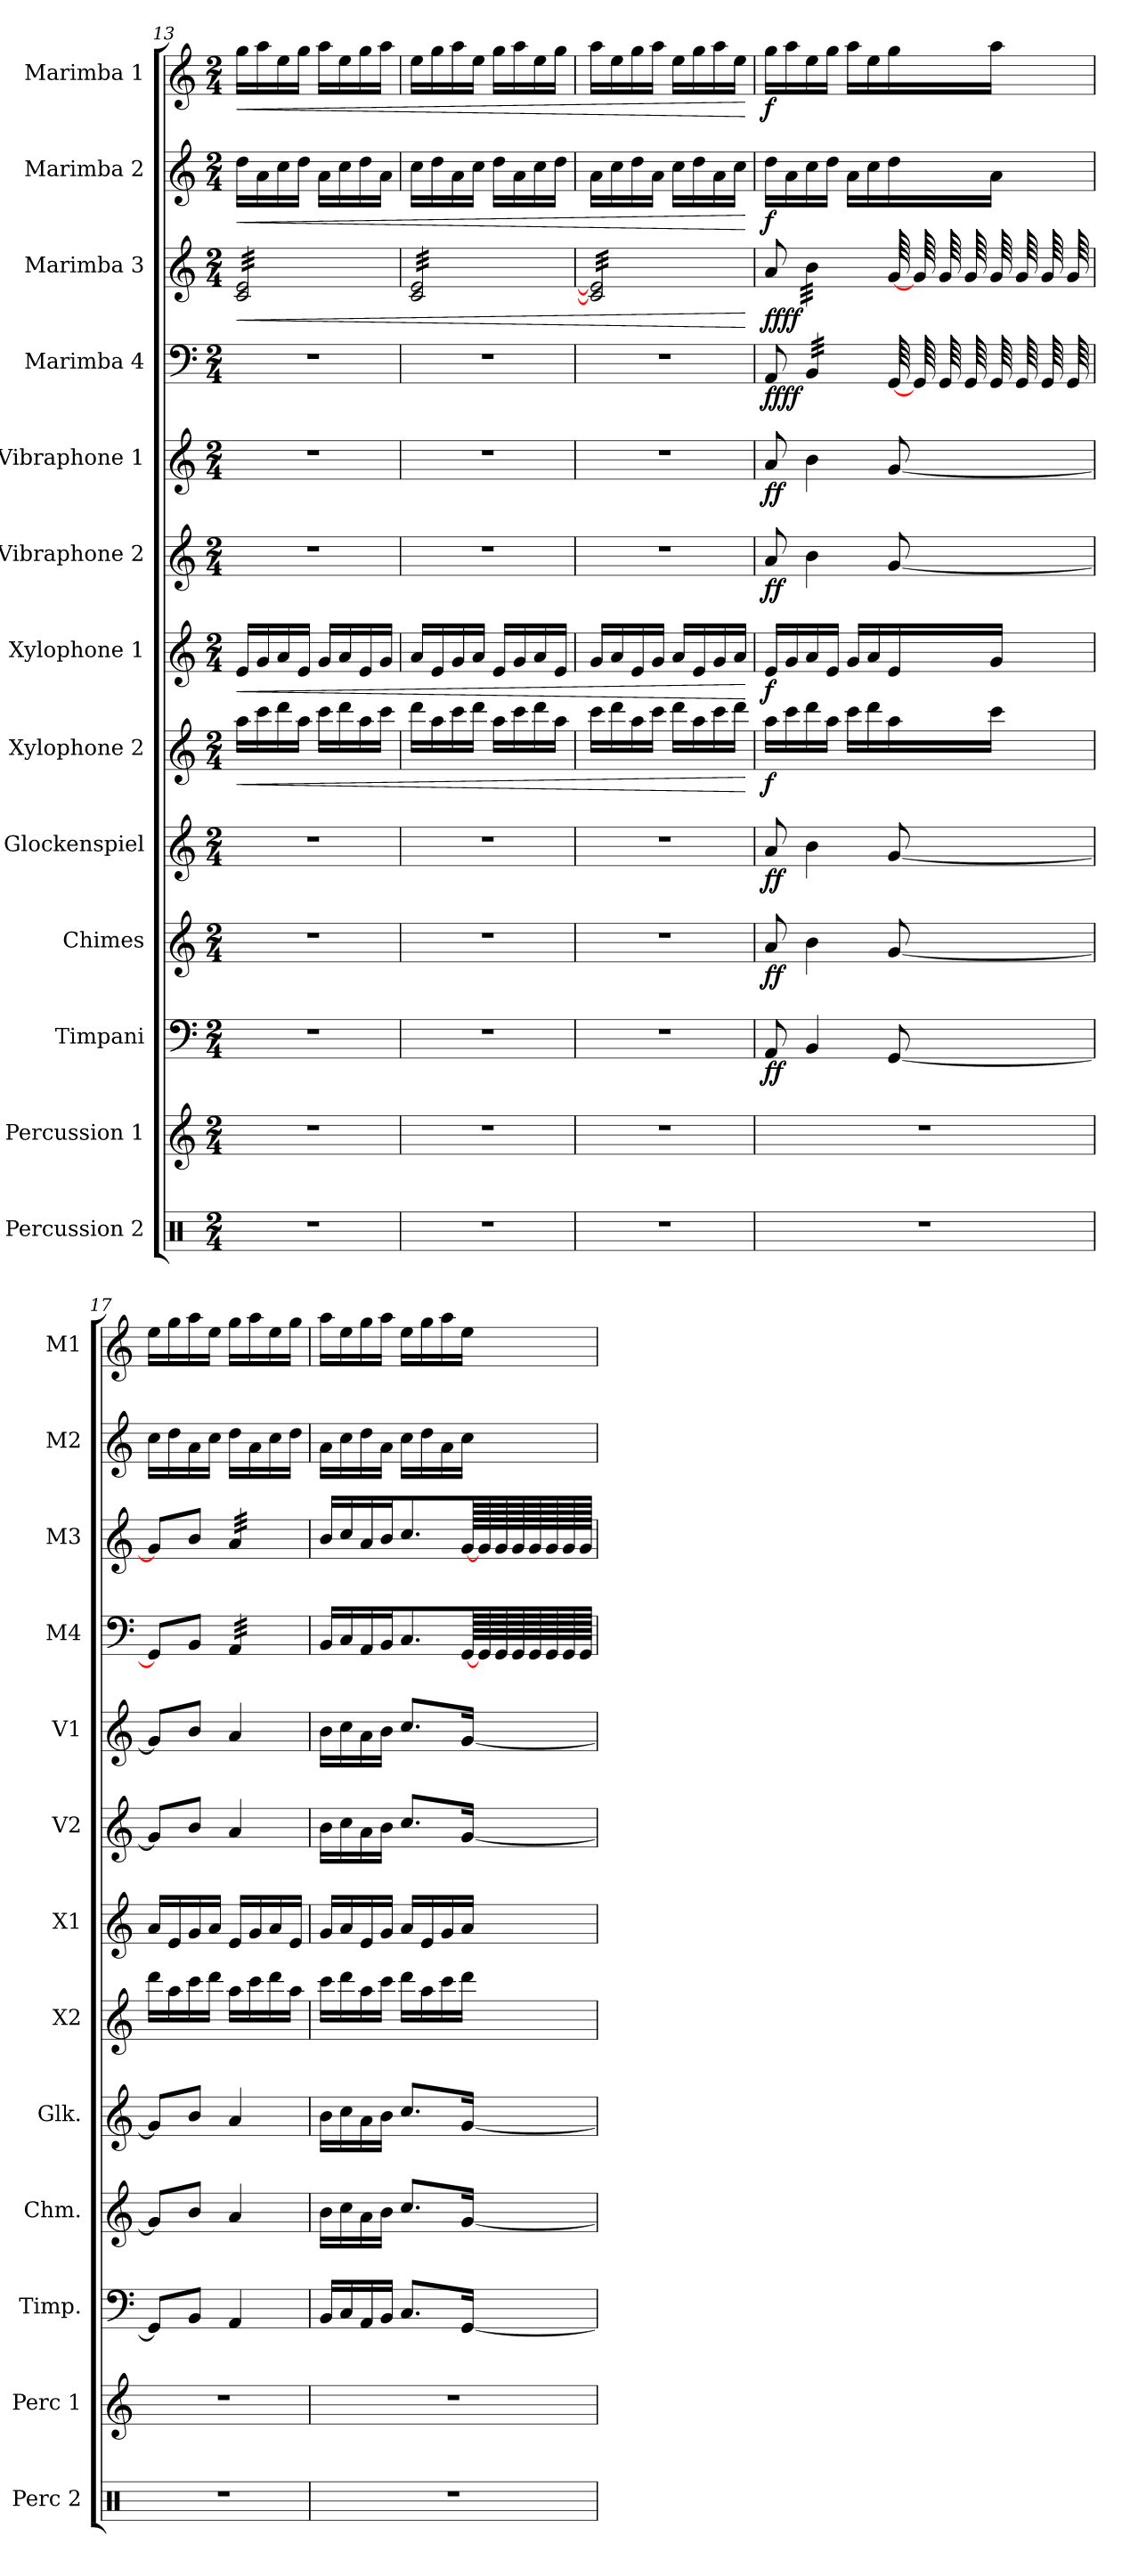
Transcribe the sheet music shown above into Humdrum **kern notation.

**kern	**kern	**kern	**dynam	**kern	**dynam	**kern	**dynam	**kern	**dynam	**kern	**dynam	**kern	**dynam	**kern	**dynam	**kern	**dynam	**kern	**dynam	**kern	**dynam	**kern	**dynam
*part13	*part12	*part11	*part11	*part10	*part10	*part9	*part9	*part8	*part8	*part7	*part7	*part6	*part6	*part5	*part5	*part4	*part4	*part3	*part3	*part2	*part2	*part1	*part1
*staff13	*staff12	*staff11	*staff11	*staff10	*staff10	*staff9	*staff9	*staff8	*staff8	*staff7	*staff7	*staff6	*staff6	*staff5	*staff5	*staff4	*staff4	*staff3	*staff3	*staff2	*staff2	*staff1	*staff1
*I"Percussion 2	*I"Percussion 1	*I"Timpani	*	*I"Chimes	*	*I"Glockenspiel	*	*I"Xylophone 2	*	*I"Xylophone 1	*	*I"Vibraphone 2	*	*I"Vibraphone 1	*	*I"Marimba 4	*	*I"Marimba 3	*	*I"Marimba 2	*	*I"Marimba 1	*
*I'Perc 2	*I'Perc 1	*I'Timp.	*	*I'Chm.	*	*I'Glk.	*	*I'X2	*	*I'X1	*	*I'V2	*	*I'V1	*	*I'M4	*	*I'M3	*	*I'M2	*	*I'M1	*
*clefX	*clefG2	*clefF4	*	*clefG2	*	*clefG2	*	*clefG2	*	*clefG2	*	*clefG2	*	*clefG2	*	*clefF4	*	*clefG2	*	*clefG2	*	*clefG2	*
*	*	*	*	*	*	*ITrd-14c-24	*	*ITrd-7c-12	*	*ITrd-7c-12	*	*	*	*	*	*	*	*	*	*	*	*	*
*k[]	*k[]	*k[]	*	*k[]	*	*k[]	*	*k[]	*	*k[]	*	*k[]	*	*k[]	*	*k[]	*	*k[]	*	*k[]	*	*k[]	*
*M2/4	*M2/4	*M2/4	*	*M2/4	*	*M2/4	*	*M2/4	*	*M2/4	*	*M2/4	*	*M2/4	*	*M2/4	*	*M2/4	*	*M2/4	*	*M2/4	*
=13	=13	=13	=13	=13	=13	=13	=13	=13	=13	=13	=13	=13	=13	=13	=13	=13	=13	=13	=13	=13	=13	=13	=13
!	!	!	!	!	!	!	!	!	!LO:HP:b	!	!LO:HP:b	!	!	!	!	!	!	!	!LO:HP:b	!	!LO:HP:b	!	!LO:HP:b
*	*	*	*	*	*	*	*	*	*	*	*	*	*	*	*	*	*	*tremolo	*	*	*	*	*
2r	2r	2r	.	2r	.	2r	.	16aaa\LL	<	16ee/LL	<	2r	.	2r	.	2r	.	32c/ 32e/LLL	<	16dd\LL	<	16gg\LL	<
.	.	.	.	.	.	.	.	.	.	.	.	.	.	.	.	.	.	32c/ 32e/	.	.	.	.	.
.	.	.	.	.	.	.	.	16cccc\	.	16gg/	.	.	.	.	.	.	.	32c/ 32e/	.	16a\	.	16aa\	.
.	.	.	.	.	.	.	.	.	.	.	.	.	.	.	.	.	.	32c/ 32e/	.	.	.	.	.
.	.	.	.	.	.	.	.	16dddd\	.	16aa/	.	.	.	.	.	.	.	32c/ 32e/	.	16cc\	.	16ee\	.
.	.	.	.	.	.	.	.	.	.	.	.	.	.	.	.	.	.	32c/ 32e/	.	.	.	.	.
.	.	.	.	.	.	.	.	16aaa\JJ	.	16ee/JJ	.	.	.	.	.	.	.	32c/ 32e/	.	16dd\JJ	.	16gg\JJ	.
.	.	.	.	.	.	.	.	.	.	.	.	.	.	.	.	.	.	32c/ 32e/	.	.	.	.	.
.	.	.	.	.	.	.	.	16cccc\LL	.	16gg/LL	.	.	.	.	.	.	.	32c/ 32e/	.	16a\LL	.	16aa\LL	.
.	.	.	.	.	.	.	.	.	.	.	.	.	.	.	.	.	.	32c/ 32e/	.	.	.	.	.
.	.	.	.	.	.	.	.	16dddd\	.	16aa/	.	.	.	.	.	.	.	32c/ 32e/	.	16cc\	.	16ee\	.
.	.	.	.	.	.	.	.	.	.	.	.	.	.	.	.	.	.	32c/ 32e/	.	.	.	.	.
.	.	.	.	.	.	.	.	16aaa\	.	16ee/	.	.	.	.	.	.	.	32c/ 32e/	.	16dd\	.	16gg\	.
.	.	.	.	.	.	.	.	.	.	.	.	.	.	.	.	.	.	32c/ 32e/	.	.	.	.	.
.	.	.	.	.	.	.	.	16cccc\JJ	.	16gg/JJ	.	.	.	.	.	.	.	32c/ 32e/	.	16a\JJ	.	16aa\JJ	.
.	.	.	.	.	.	.	.	.	.	.	.	.	.	.	.	.	.	32c/ 32e/JJJ	.	.	.	.	.
=14	=14	=14	=14	=14	=14	=14	=14	=14	=14	=14	=14	=14	=14	=14	=14	=14	=14	=14	=14	=14	=14	=14	=14
2r	2r	2r	.	2r	.	2r	.	16dddd\LL	.	16aa/LL	.	2r	.	2r	.	2r	.	32c/ 32e/LLL	.	16cc\LL	.	16ee\LL	.
.	.	.	.	.	.	.	.	.	.	.	.	.	.	.	.	.	.	32c/ 32e/	.	.	.	.	.
.	.	.	.	.	.	.	.	16aaa\	.	16ee/	.	.	.	.	.	.	.	32c/ 32e/	.	16dd\	.	16gg\	.
.	.	.	.	.	.	.	.	.	.	.	.	.	.	.	.	.	.	32c/ 32e/	.	.	.	.	.
.	.	.	.	.	.	.	.	16cccc\	.	16gg/	.	.	.	.	.	.	.	32c/ 32e/	.	16a\	.	16aa\	.
.	.	.	.	.	.	.	.	.	.	.	.	.	.	.	.	.	.	32c/ 32e/	.	.	.	.	.
.	.	.	.	.	.	.	.	16dddd\JJ	.	16aa/JJ	.	.	.	.	.	.	.	32c/ 32e/	.	16cc\JJ	.	16ee\JJ	.
.	.	.	.	.	.	.	.	.	.	.	.	.	.	.	.	.	.	32c/ 32e/	.	.	.	.	.
.	.	.	.	.	.	.	.	16aaa\LL	.	16ee/LL	.	.	.	.	.	.	.	32c/ 32e/	.	16dd\LL	.	16gg\LL	.
.	.	.	.	.	.	.	.	.	.	.	.	.	.	.	.	.	.	32c/ 32e/	.	.	.	.	.
.	.	.	.	.	.	.	.	16cccc\	.	16gg/	.	.	.	.	.	.	.	32c/ 32e/	.	16a\	.	16aa\	.
.	.	.	.	.	.	.	.	.	.	.	.	.	.	.	.	.	.	32c/ 32e/	.	.	.	.	.
.	.	.	.	.	.	.	.	16dddd\	.	16aa/	.	.	.	.	.	.	.	32c/ 32e/	.	16cc\	.	16ee\	.
.	.	.	.	.	.	.	.	.	.	.	.	.	.	.	.	.	.	32c/ 32e/	.	.	.	.	.
.	.	.	.	.	.	.	.	16aaa\JJ	.	16ee/JJ	.	.	.	.	.	.	.	32c/ 32e/	.	16dd\JJ	.	16gg\JJ	.
.	.	.	.	.	.	.	.	.	.	.	.	.	.	.	.	.	.	32c/ 32e/JJJ	.	.	.	.	.
!!LO:PB:g=z
=15	=15	=15	=15	=15	=15	=15	=15	=15	=15	=15	=15	=15	=15	=15	=15	=15	=15	=15	=15	=15	=15	=15	=15
2r	2r	2r	.	2r	.	2r	.	16cccc\LL	.	16gg/LL	.	2r	.	2r	.	2r	.	32c/] 32e/]LLL	.	16a\LL	.	16aa\LL	.
.	.	.	.	.	.	.	.	.	.	.	.	.	.	.	.	.	.	32c/ 32e/	.	.	.	.	.
.	.	.	.	.	.	.	.	16dddd\	.	16aa/	.	.	.	.	.	.	.	32c/ 32e/	.	16cc\	.	16ee\	.
.	.	.	.	.	.	.	.	.	.	.	.	.	.	.	.	.	.	32c/ 32e/	.	.	.	.	.
.	.	.	.	.	.	.	.	16aaa\	.	16ee/	.	.	.	.	.	.	.	32c/ 32e/	.	16dd\	.	16gg\	.
.	.	.	.	.	.	.	.	.	.	.	.	.	.	.	.	.	.	32c/ 32e/	.	.	.	.	.
.	.	.	.	.	.	.	.	16cccc\JJ	.	16gg/JJ	.	.	.	.	.	.	.	32c/ 32e/	.	16a\JJ	.	16aa\JJ	.
.	.	.	.	.	.	.	.	.	.	.	.	.	.	.	.	.	.	32c/ 32e/	.	.	.	.	.
.	.	.	.	.	.	.	.	16dddd\LL	.	16aa/LL	.	.	.	.	.	.	.	32c/ 32e/	.	16cc\LL	.	16ee\LL	.
.	.	.	.	.	.	.	.	.	.	.	.	.	.	.	.	.	.	32c/ 32e/	.	.	.	.	.
.	.	.	.	.	.	.	.	16aaa\	.	16ee/	.	.	.	.	.	.	.	32c/ 32e/	.	16dd\	.	16gg\	.
.	.	.	.	.	.	.	.	.	.	.	.	.	.	.	.	.	.	32c/ 32e/	.	.	.	.	.
.	.	.	.	.	.	.	.	16cccc\	.	16gg/	.	.	.	.	.	.	.	32c/ 32e/	.	16a\	.	16aa\	.
.	.	.	.	.	.	.	.	.	.	.	.	.	.	.	.	.	.	32c/ 32e/	.	.	.	.	.
.	.	.	.	.	.	.	.	16dddd\JJ	.	16aa/JJ	.	.	.	.	.	.	.	32c/ 32e/	.	16cc\JJ	.	16ee\JJ	.
.	.	.	.	.	.	.	.	.	.	.	.	.	.	.	.	.	.	32c/ 32e/JJJ	.	.	.	.	.
*	*	*	*	*	*	*	*	*	*	*	*	*	*	*	*	*	*	*Xtremolo	*	*	*	*	*
.	.	.	.	.	.	.	.	.	[	.	[	.	.	.	.	.	.	.	[	.	[	.	[
=16	=16	=16	=16	=16	=16	=16	=16	=16	=16	=16	=16	=16	=16	=16	=16	=16	=16	=16	=16	=16	=16	=16	=16
!	!	!	!LO:DY:b	!	!LO:DY:b	!	!LO:DY:b	!	!LO:DY:b	!	!LO:DY:b	!	!LO:DY:b	!	!LO:DY:b	!	!LO:DY:b	!	!	!	!	!	!
!	!	!	!	!	!	!	!	!	!	!	!	!	!	!	!	!	!LO:DY:n=1:b	!	!LO:DY:b	!	!	!	!
!	!	!	!	!	!	!	!	!	!	!	!	!	!	!	!	!	!	!	!LO:DY:n=1:b	!	!LO:DY:b	!	!LO:DY:b
2r	2r	8AA/	ff	8a/	ff	8aaa/	ff	16aaa\LL	f	16ee/LL	f	8a/	ff	8a/	ff	8AA/	ff ff	8a/	ff ff	16dd\LL	f	16gg\LL	f
.	.	.	.	.	.	.	.	16cccc\	.	16gg/	.	.	.	.	.	.	.	.	.	16a\	.	16aa\	.
*	*	*	*	*	*	*	*	*	*	*	*	*	*	*	*	*tremolo	*	*	*	*	*	*	*
*	*	*	*	*	*	*	*	*	*	*	*	*	*	*	*	*	*	*tremolo	*	*	*	*	*
.	.	4BB/	.	4b\	.	4bbb\	.	16dddd\	.	16aa/	.	4b\	.	4b\	.	32BB/LLL	.	32b\LLL	.	16cc\	.	16ee\	.
.	.	.	.	.	.	.	.	.	.	.	.	.	.	.	.	32BB/	.	32b\	.	.	.	.	.
.	.	.	.	.	.	.	.	16aaa\JJ	.	16ee/JJ	.	.	.	.	.	32BB/	.	32b\	.	16dd\JJ	.	16gg\JJ	.
.	.	.	.	.	.	.	.	.	.	.	.	.	.	.	.	32BB/	.	32b\	.	.	.	.	.
.	.	.	.	.	.	.	.	16cccc\LL	.	16gg/LL	.	.	.	.	.	32BB/	.	32b\	.	16a\LL	.	16aa\LL	.
.	.	.	.	.	.	.	.	.	.	.	.	.	.	.	.	32BB/	.	32b\	.	.	.	.	.
.	.	.	.	.	.	.	.	16dddd\	.	16aa/	.	.	.	.	.	32BB/	.	32b\	.	16cc\	.	16ee\	.
.	.	.	.	.	.	.	.	.	.	.	.	.	.	.	.	32BB/JJJ	.	32b\JJJ	.	.	.	.	.
.	.	[8GG/	.	[8g/	.	[8ggg/	.	16aaa\	.	16ee/	.	[8g/	.	[8g/	.	[64GG/	.	[64g/	.	16dd\	.	16gg\	.
.	.	.	.	.	.	.	.	.	.	.	.	.	.	.	.	64GG/	.	64g/	.	.	.	.	.
.	.	.	.	.	.	.	.	.	.	.	.	.	.	.	.	64GG/	.	64g/	.	.	.	.	.
.	.	.	.	.	.	.	.	.	.	.	.	.	.	.	.	64GG/	.	64g/	.	.	.	.	.
.	.	.	.	.	.	.	.	16cccc\JJ	.	16gg/JJ	.	.	.	.	.	64GG/	.	64g/	.	16a\JJ	.	16aa\JJ	.
.	.	.	.	.	.	.	.	.	.	.	.	.	.	.	.	64GG/	.	64g/	.	.	.	.	.
.	.	.	.	.	.	.	.	.	.	.	.	.	.	.	.	64GG/	.	64g/	.	.	.	.	.
.	.	.	.	.	.	.	.	.	.	.	.	.	.	.	.	64GG/	.	64g/	.	.	.	.	.
*	*	*	*	*	*	*	*	*	*	*	*	*	*	*	*	*	*	*Xtremolo	*	*	*	*	*
*	*	*	*	*	*	*	*	*	*	*	*	*	*	*	*	*Xtremolo	*	*	*	*	*	*	*
=17	=17	=17	=17	=17	=17	=17	=17	=17	=17	=17	=17	=17	=17	=17	=17	=17	=17	=17	=17	=17	=17	=17	=17
2r	2r	8GG/L]	.	8g/L]	.	8ggg/L]	.	16dddd\LL	.	16aa/LL	.	8g/L]	.	8g/L]	.	8GG/L]	.	8g/L]	.	16cc\LL	.	16ee\LL	.
.	.	.	.	.	.	.	.	16aaa\	.	16ee/	.	.	.	.	.	.	.	.	.	16dd\	.	16gg\	.
.	.	8BB/J	.	8b/J	.	8bbb/J	.	16cccc\	.	16gg/	.	8b/J	.	8b/J	.	8BB/J	.	8b/J	.	16a\	.	16aa\	.
.	.	.	.	.	.	.	.	16dddd\JJ	.	16aa/JJ	.	.	.	.	.	.	.	.	.	16cc\JJ	.	16ee\JJ	.
*	*	*	*	*	*	*	*	*	*	*	*	*	*	*	*	*tremolo	*	*	*	*	*	*	*
*	*	*	*	*	*	*	*	*	*	*	*	*	*	*	*	*	*	*tremolo	*	*	*	*	*
.	.	4AA/	.	4a/	.	4aaa/	.	16aaa\LL	.	16ee/LL	.	4a/	.	4a/	.	32AA/LLL	.	32a/LLL	.	16dd\LL	.	16gg\LL	.
.	.	.	.	.	.	.	.	.	.	.	.	.	.	.	.	32AA/	.	32a/	.	.	.	.	.
.	.	.	.	.	.	.	.	16cccc\	.	16gg/	.	.	.	.	.	32AA/	.	32a/	.	16a\	.	16aa\	.
.	.	.	.	.	.	.	.	.	.	.	.	.	.	.	.	32AA/	.	32a/	.	.	.	.	.
.	.	.	.	.	.	.	.	16dddd\	.	16aa/	.	.	.	.	.	32AA/	.	32a/	.	16cc\	.	16ee\	.
.	.	.	.	.	.	.	.	.	.	.	.	.	.	.	.	32AA/	.	32a/	.	.	.	.	.
.	.	.	.	.	.	.	.	16aaa\JJ	.	16ee/JJ	.	.	.	.	.	32AA/	.	32a/	.	16dd\JJ	.	16gg\JJ	.
.	.	.	.	.	.	.	.	.	.	.	.	.	.	.	.	32AA/JJJ	.	32a/JJJ	.	.	.	.	.
*	*	*	*	*	*	*	*	*	*	*	*	*	*	*	*	*	*	*Xtremolo	*	*	*	*	*
*	*	*	*	*	*	*	*	*	*	*	*	*	*	*	*	*Xtremolo	*	*	*	*	*	*	*
=18	=18	=18	=18	=18	=18	=18	=18	=18	=18	=18	=18	=18	=18	=18	=18	=18	=18	=18	=18	=18	=18	=18	=18
2r	2r	16BB/LL	.	16b\LL	.	16bbb\LL	.	16cccc\LL	.	16gg/LL	.	16b\LL	.	16b\LL	.	16BB/LL	.	16b\LL	.	16a\LL	.	16aa\LL	.
.	.	16C/	.	16cc\	.	16cccc\	.	16dddd\	.	16aa/	.	16cc\	.	16cc\	.	16C/	.	16cc\	.	16cc\	.	16ee\	.
.	.	16AA/	.	16a\	.	16aaa\	.	16aaa\	.	16ee/	.	16a\	.	16a\	.	16AA/	.	16a\	.	16dd\	.	16gg\	.
.	.	16BB/JJ	.	16b\JJ	.	16bbb\JJ	.	16cccc\JJ	.	16gg/JJ	.	16b\JJ	.	16b\JJ	.	16BB/JJ	.	16b\JJ	.	16a\JJ	.	16aa\JJ	.
.	.	8.C/L	.	8.cc/L	.	8.cccc/L	.	16dddd\LL	.	16aa/LL	.	8.cc/L	.	8.cc/L	.	8.C/L	.	8.cc/L	.	16cc\LL	.	16ee\LL	.
.	.	.	.	.	.	.	.	16aaa\	.	16ee/	.	.	.	.	.	.	.	.	.	16dd\	.	16gg\	.
.	.	.	.	.	.	.	.	16cccc\	.	16gg/	.	.	.	.	.	.	.	.	.	16a\	.	16aa\	.
*	*	*	*	*	*	*	*	*	*	*	*	*	*	*	*	*tremolo	*	*	*	*	*	*	*
*	*	*	*	*	*	*	*	*	*	*	*	*	*	*	*	*	*	*tremolo	*	*	*	*	*
.	.	[16GG/Jk	.	[16g/Jk	.	[16ggg/Jk	.	16dddd\JJ	.	16aa/JJ	.	[16g/Jk	.	[16g/Jk	.	[128GG/	.	[128g/	.	16cc\JJ	.	16ee\JJ	.
.	.	.	.	.	.	.	.	.	.	.	.	.	.	.	.	128GG/	.	128g/	.	.	.	.	.
.	.	.	.	.	.	.	.	.	.	.	.	.	.	.	.	128GG/	.	128g/	.	.	.	.	.
.	.	.	.	.	.	.	.	.	.	.	.	.	.	.	.	128GG/	.	128g/	.	.	.	.	.
.	.	.	.	.	.	.	.	.	.	.	.	.	.	.	.	128GG/	.	128g/	.	.	.	.	.
.	.	.	.	.	.	.	.	.	.	.	.	.	.	.	.	128GG/	.	128g/	.	.	.	.	.
.	.	.	.	.	.	.	.	.	.	.	.	.	.	.	.	128GG/	.	128g/	.	.	.	.	.
.	.	.	.	.	.	.	.	.	.	.	.	.	.	.	.	128GG/JJJJJ	.	128g/JJJJJ	.	.	.	.	.
*	*	*	*	*	*	*	*	*	*	*	*	*	*	*	*	*	*	*Xtremolo	*	*	*	*	*
*	*	*	*	*	*	*	*	*	*	*	*	*	*	*	*	*Xtremolo	*	*	*	*	*	*	*
=	=	=	=	=	=	=	=	=	=	=	=	=	=	=	=	=	=	=	=	=	=	=	=
*-	*-	*-	*-	*-	*-	*-	*-	*-	*-	*-	*-	*-	*-	*-	*-	*-	*-	*-	*-	*-	*-	*-	*-
